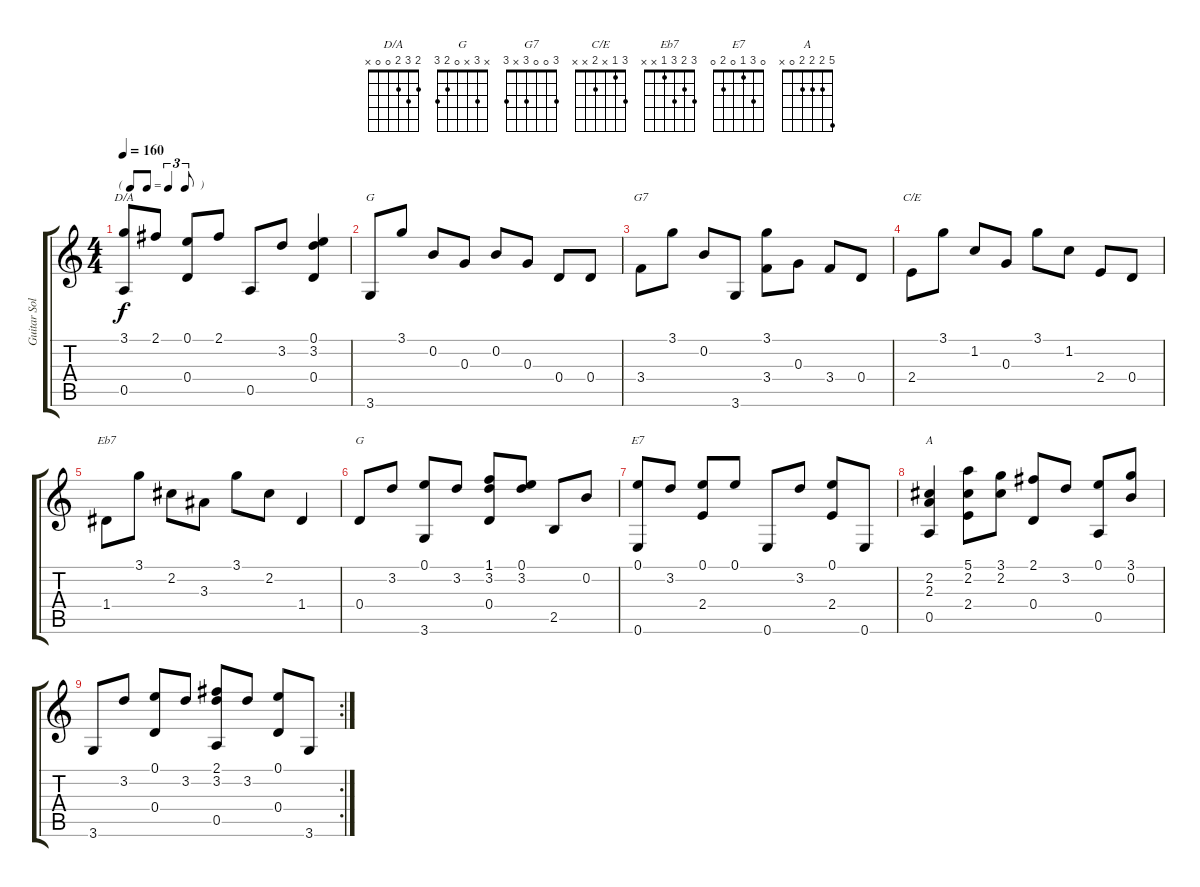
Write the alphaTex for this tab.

\track ("Guitar Solo" "Guitar Sol") {instrument acousticguitarsteel}
\staff {score tabs}
\tuning (E4 B3 G3 D3 A2 E2) {hide}
\chord ("D/A" 2 3 2 0 0 x)
\chord ("G" 3 0 x 0 2 3)
\chord ("G7" 3 0 0 3 x 3)
\chord ("C/E" 3 1 x 2 x x)
\chord ("Eb7" 3 2 3 1 x x)
\chord ("G" x 3 x 0 2 3)
\chord ("E7" 0 3 1 0 2 0)
\chord ("A" 5 2 2 2 0 x)
\ts (4 4)
\tf triplet8th
\tempo 160
\clef g2
\ks c
(3.1 0.5).8{ch "D/A" dy f} 2.1.8 (0.1 0.4).8 2.1.8 0.5.8 3.2.8 (0.1 3.2 0.4).4 |
3.6.8{ch "G"} 3.1.8 0.2.8 0.3.8 0.2.8 0.3.8 0.4.8 0.4.8 |
3.4.8{ch "G7"} 3.1.8 0.2.8 3.6.8 (3.1 3.4).8 0.3.8 3.4.8 0.4.8 |
2.4.8{ch "C/E"} 3.1.8 1.2.8 0.3.8 3.1.8 1.2.8 2.4.8 0.4.8 |
1.4.8{ch "Eb7"} 3.1.8 2.2.8 3.3.8 3.1.8 2.2.8 1.4.4 |
0.4.8{ch "G"} 3.2.8 (0.1 3.6).8 3.2.8 (1.1 3.2 0.4).8 (0.1 3.2).8 2.5.8 0.2.8 |
(0.1 0.6).8{ch "E7"} 3.2.8 (0.1 2.4).8 0.1.8 0.6.8 3.2.8 (0.1 2.4).8 0.6.8 |
(2.2 2.3 0.5).4{ch "A"} (5.1 2.2 2.4).8 (3.1 2.2).8 (2.1 0.4).8 3.2.8 (0.1 0.5).8 (3.1 0.2).8 |
\rc 2
3.6.8 3.2.8 (0.1 0.4).8 3.2.8 (2.1 3.2 0.5).8 3.2.8 (0.1 0.4).8 3.6.8
